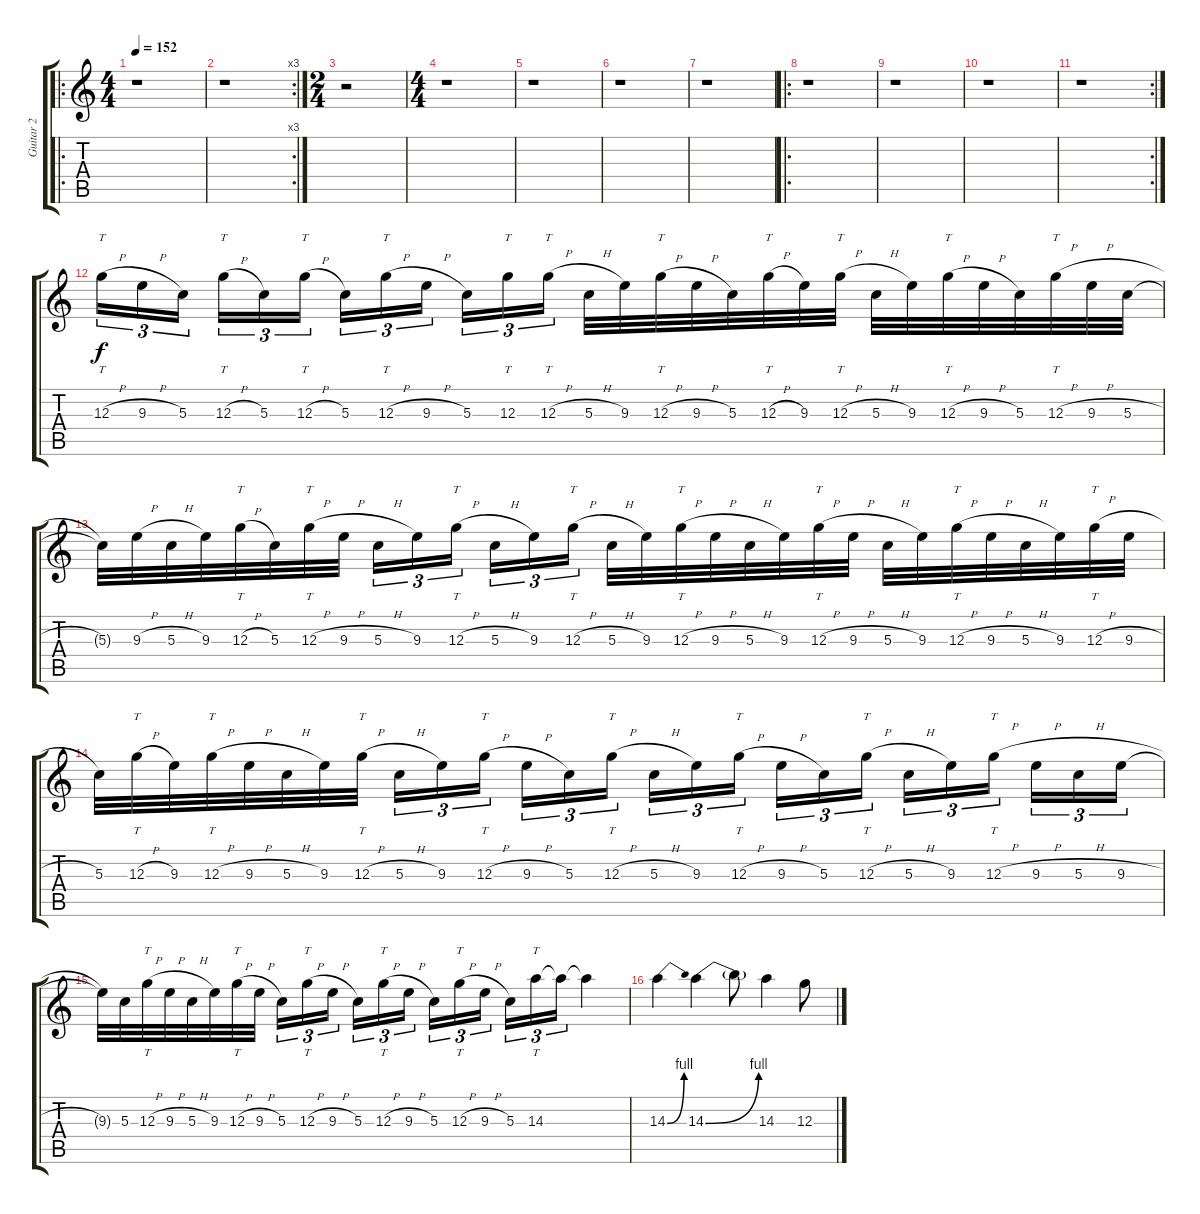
\track ("Guitar 2" "Guitar 2") {instrument distortionguitar}
\staff {score tabs}
\tuning (E4 B3 G3 D3 A2 E2) {hide}
\ro
\ts (4 4)
\tempo 152
\clef g2
\ks c
r.1{dy f} |
\rc 3
r.1 |
\ts (2 4)
r.2 |
\ts (4 4)
r.1 |
r.1 |
r.1 |
r.1 |
\ro
r.1 |
r.1 |
r.1 |
\rc 2
r.1 |
12.3{h}.16{tt tu (3 2)} 9.3{h}.16{tu (3 2)} 5.3.16{tu (3 2)} 12.3{h}.16{tt tu (3 2)} 5.3.16{tu (3 2)} 12.3{h}.16{tt tu (3 2)} 5.3.16{tu (3 2)} 12.3{h}.16{tt tu (3 2)} 9.3{h}.16{tu (3 2)} 5.3.16{tu (3 2)} 12.3.16{tt tu (3 2)} 12.3{h}.16{tt tu (3 2)} 5.3{h}.32 9.3.32 12.3{h}.32{tt} 9.3{h}.32 5.3.32 12.3{h}.32{tt} 9.3.32 12.3{h}.32{tt} 5.3{h}.32 9.3.32 12.3{h}.32{tt} 9.3{h}.32 5.3.32 12.3{h}.32{tt} 9.3{h}.32 5.3{h}.32 |
5.3{t}.32 9.3{h}.32 5.3{h}.32 9.3.32 12.3{h}.32{tt} 5.3.32 12.3{h}.32{tt} 9.3{h}.32 5.3{h}.16{tu (3 2)} 9.3.16{tu (3 2)} 12.3{h}.16{tt tu (3 2)} 5.3{h}.16{tu (3 2)} 9.3.16{tu (3 2)} 12.3{h}.16{tt tu (3 2)} 5.3{h}.32 9.3.32 12.3{h}.32{tt} 9.3{h}.32 5.3{h}.32 9.3.32 12.3{h}.32{tt} 9.3{h}.32 5.3{h}.32 9.3.32 12.3{h}.32{tt} 9.3{h}.32 5.3{h}.32 9.3.32 12.3{h}.32{tt} 9.3{h}.32 |
5.3.32 12.3{h}.32{tt} 9.3.32 12.3{h}.32{tt} 9.3{h}.32 5.3{h}.32 9.3.32 12.3{h}.32{tt} 5.3{h}.16{tu (3 2)} 9.3.16{tu (3 2)} 12.3{h}.16{tt tu (3 2)} 9.3{h}.16{tu (3 2)} 5.3.16{tu (3 2)} 12.3{h}.16{tt tu (3 2)} 5.3{h}.16{tu (3 2)} 9.3.16{tu (3 2)} 12.3{h}.16{tt tu (3 2)} 9.3{h}.16{tu (3 2)} 5.3.16{tu (3 2)} 12.3{h}.16{tt tu (3 2)} 5.3{h}.16{tu (3 2)} 9.3.16{tu (3 2)} 12.3{h}.16{tt tu (3 2)} 9.3{h}.16{tu (3 2)} 5.3{h}.16{tu (3 2)} 9.3{h}.16{tu (3 2)} |
9.3{t}.32 5.3.32 12.3{h}.32{tt} 9.3{h}.32 5.3{h}.32 9.3.32 12.3{h}.32{tt} 9.3{h}.32 5.3.16{tu (3 2)} 12.3{h}.16{tt tu (3 2)} 9.3{h}.16{tu (3 2)} 5.3.16{tu (3 2)} 12.3{h}.16{tt tu (3 2)} 9.3{h}.16{tu (3 2)} 5.3.16{tu (3 2)} 12.3{h}.16{tt tu (3 2)} 9.3{h}.16{tu (3 2)} 5.3.16{tu (3 2)} 14.3.16{tt tu (3 2)} 14.3{t}.16{tu (3 2)} 14.3{t}.4 |
14.3{be (bend 0 0 60 4)}.4 14.3{be (bend 0 0 60 4)}.4 14.3{t}.8 14.3.4 12.3.8
